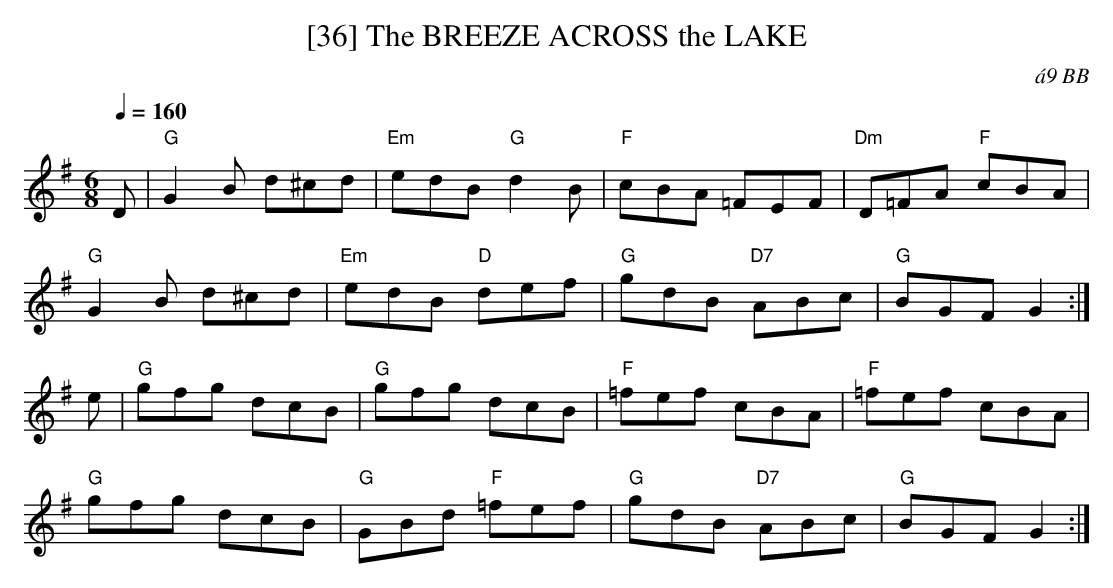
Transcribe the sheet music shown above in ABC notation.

X:1
T:[36] The BREEZE ACROSS the LAKE
C:\'a9 BB
L:1/8
M:6/8
Q:1/4=160
K:G
D|"G"G2B d^cd|"Em"edB "G"d2B|"F"cBA =FEF|"Dm"D=FA "F"cBA|
"G"G2B d^cd|"Em"edB "D"def|"G"gdB "D7"ABc|"G"BGF G2 :|
e|"G"gfg dcB|"G"gfg dcB|"F"=fef cBA|"F"=fef cBA|
"G"gfg dcB|"G"GBd "F"=fef|"G"gdB "D7"ABc|"G"BGF G2 :|
